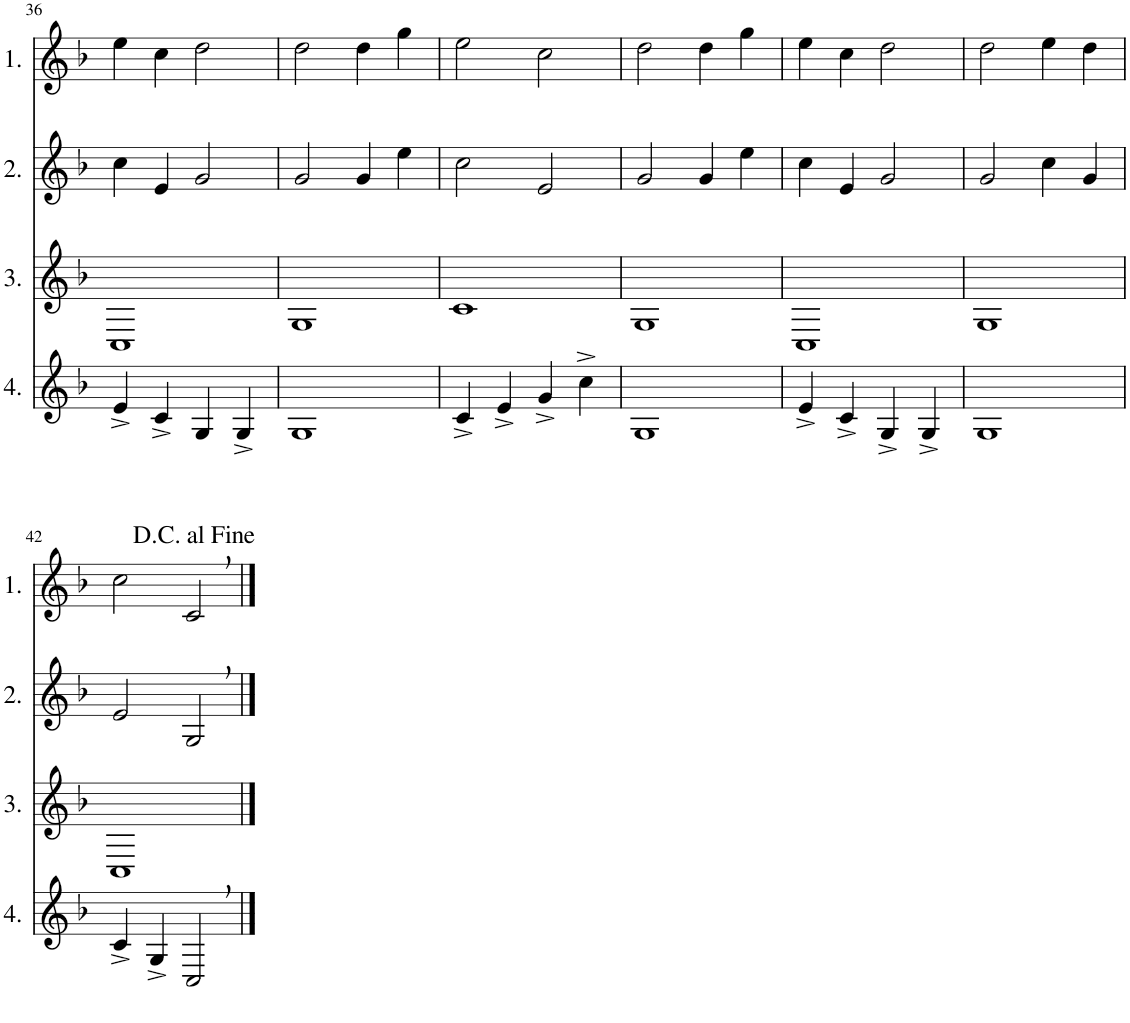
**kern	**kern	**kern	**kern
*part4	*part3	*part2	*part1
*staff4	*staff3	*staff2	*staff1
*I"4.	*I"3.	*I"2.	*I"1.
!!LO:PB:g=z
*clefG2	*clefG2	*clefG2	*clefG2
*Trd4c7	*Trd4c7	*Trd4c7	*Trd4c7
*k[b-]	*k[b-]	*k[b-]	*k[b-]
*M4/4	*M4/4	*M4/4	*M4/4
=36	=36	=36	=36
4e^/	1C	4cc\	4ee\
4c^/	.	4e/	4cc\
4G/	.	2g/	2dd\
4G^/	.	.	.
=37	=37	=37	=37
1G	1G	2g/	2dd\
.	.	4g/	4dd\
.	.	4ee\	4gg\
=38	=38	=38	=38
4c^/	1c	2cc\	2ee\
4e^/	.	.	.
4g^/	.	2e/	2cc\
4cc^\	.	.	.
=39	=39	=39	=39
1G	1G	2g/	2dd\
.	.	4g/	4dd\
.	.	4ee\	4gg\
=40	=40	=40	=40
4e^/	1C	4cc\	4ee\
4c^/	.	4e/	4cc\
4G^/	.	2g/	2dd\
4G^/	.	.	.
=41	=41	=41	=41
1G	1G	2g/	2dd\
.	.	4cc\	4ee\
.	.	4g/	4dd\
!!LO:LB:g=z
=42	=42	=42	=42
4c^/	1C	2e/	2cc\
4G^/	.	.	.
2C,/	.	2G,/	2c,/
==	==	==	==
*-	*-	*-	*-
